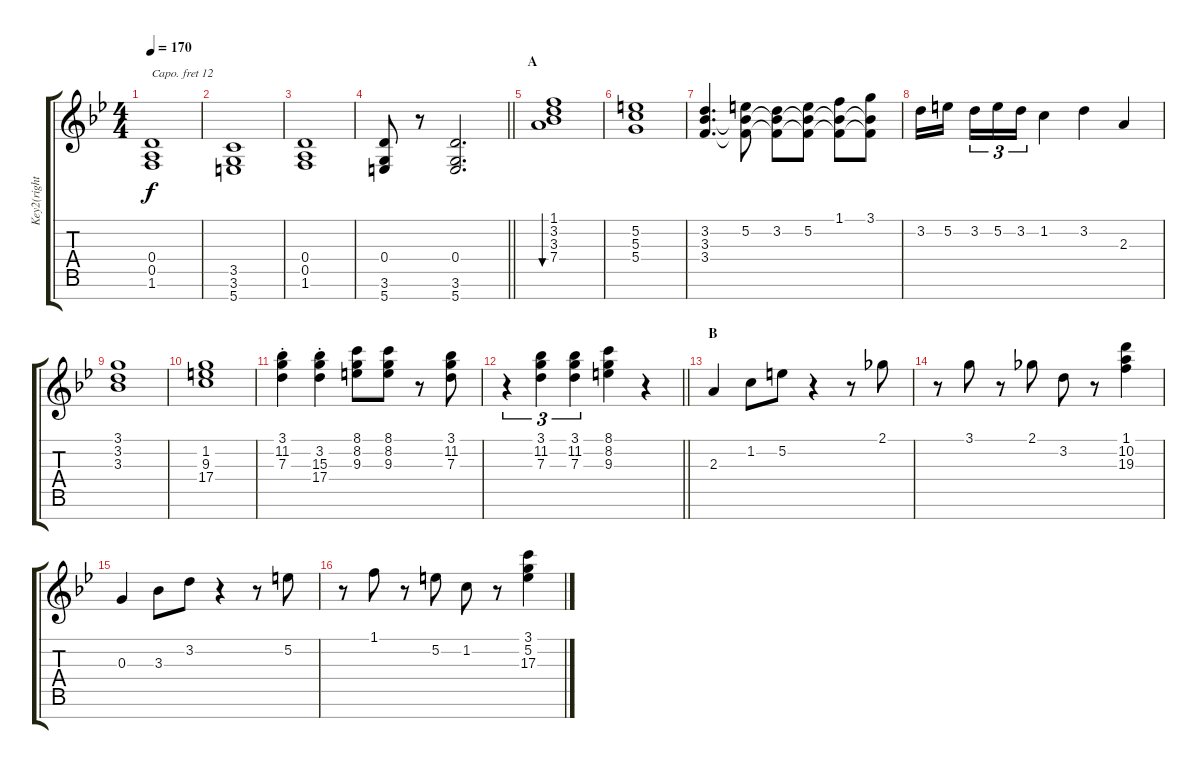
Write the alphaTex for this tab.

\track ("Key2(righthand" "Key2(right") {instrument acousticgrandpiano}
\staff {score tabs}
\capo 12
\tuning (E4 B3 G3 D3 A2 E2 B1) {hide}
\ts (4 4)
\tempo 170
\clef g2
\ks bb
(0.4 0.5 1.6).1{dy f} |
(3.5 3.6 5.7).1 |
(0.4 0.5 1.6).1 |
\barLineRight lightlight
(0.4 3.6 5.7).8 r.8 (0.4 3.6 5.7).2{d} |
\section ("" "A")
(1.1 3.2 3.3 7.4).1{bu 240} |
(5.2 5.3 5.4).1 |
(3.2 3.3 3.4).4{d} (5.2 3.3{t} 3.4{t}).8 (3.2 3.3{t} 3.4{t}).8 (5.2 3.3{t} 3.4{t}).8 (1.1 3.3{t} 3.4{t}).8 (3.1 3.3{t} 3.4{t}).8 |
3.2.16 5.2.16{beam splitsecondary} 3.2.16{tu (3 2)} 5.2.16{tu (3 2)} 3.2.16{tu (3 2)} 1.2.4 3.2.4 2.3.4 |
(3.1 3.2 3.3).1 |
(1.2 9.3 17.4).1 |
(3.1{st} 11.2{st} 7.3{st}).4 (3.2{st} 15.3{st} 17.4{st}).4 (8.1 8.2 9.3).8 (8.1 8.2 9.3).8 r.8 (3.1 11.2 7.3).8 |
\barLineRight lightlight
r.4{tu (3 2)} (3.1 11.2 7.3).4{tu (3 2)} (3.1 11.2 7.3).4{tu (3 2)} (8.1 8.2 9.3).4 r.4 |
\section ("" "B")
2.3.4 1.2.8 5.2.8 r.4 r.8 2.1.8 |
r.8 3.1.8 r.8 2.1.8 3.2.8 r.8 (1.1 10.2 19.3).4 |
0.3.4 3.3.8 3.2.8 r.4 r.8 5.2.8 |
r.8 1.1.8 r.8 5.2.8 1.2.8 r.8 (3.1 5.2 17.3).4
